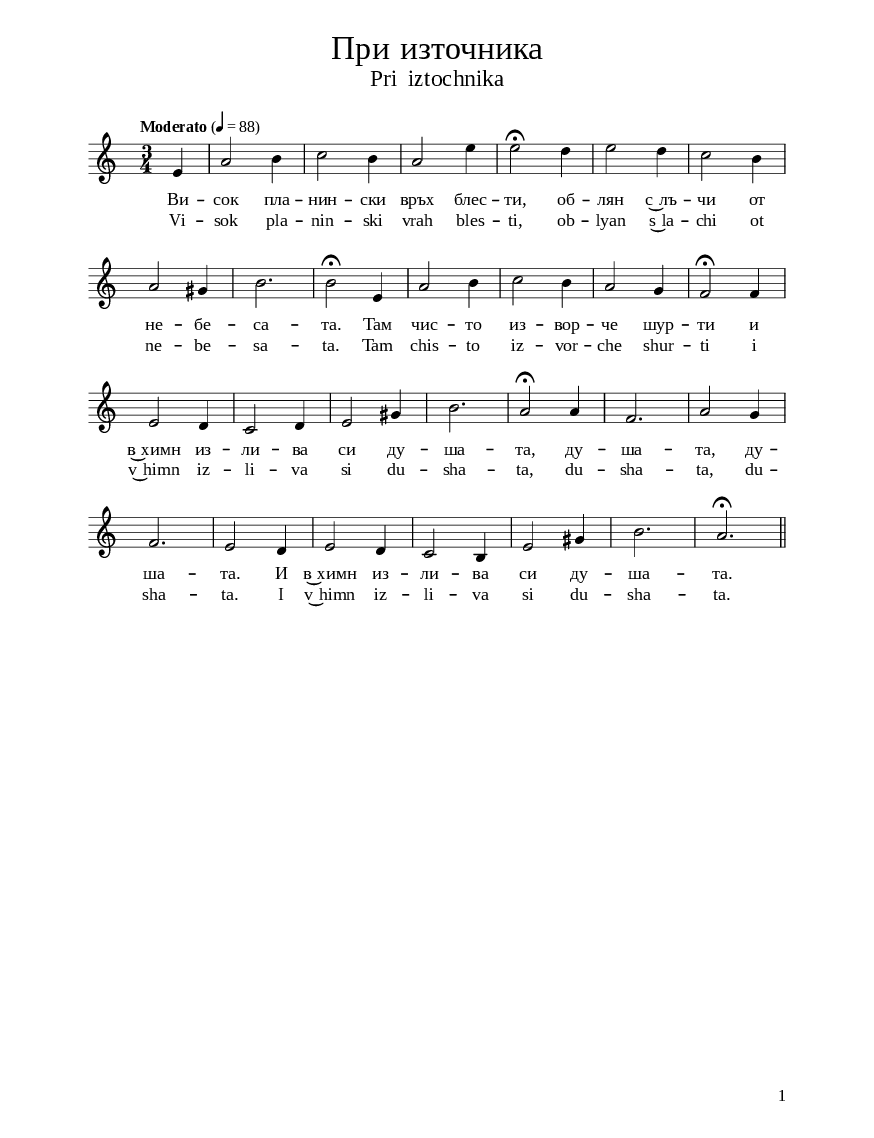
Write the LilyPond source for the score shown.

\version "2.20.0"

\paper {
  #(set-paper-size "a5")
}

\bookpart {
\paper {
  print-all-headers = ##t
  print-page-number = ##t
  print-first-page-number = ##t

  % put page numbers on the bottom
  oddHeaderMarkup = \markup ""
  evenHeaderMarkup = \markup ""
  oddFooterMarkup = \markup
    \fill-line {
      ""
      \on-the-fly #print-page-number-check-first \fromproperty #'page:page-number-string
    }
  evenFooterMarkup = \markup
    \fill-line {
      \on-the-fly #print-page-number-check-first \fromproperty #'page:page-number-string
      ""
    }

  left-margin = 1.5\cm
  right-margin = 1.5\cm
  top-margin = 1.6\cm
  bottom-margin = 1.2\cm
  ragged-bottom = ##t % do not spread the staves to fill the whole vertical space

  % change lyrics and titles font (affects notes also)
  fonts =
    #(make-pango-font-tree
     "Times New Roman"
     "DejaVu Sans"
     "DejaVu Sans Mono"
     (/ (* staff-height pt) 3.6))

  % change distance between staves
  system-system-spacing =
    #'((basic-distance . 12)
       (minimum-distance . 6)
       (padding . 1)
       (stretchability . 12))
}

\header {
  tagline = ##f
}

\score{
  \layout { 
    indent = 0.0\cm % remove first line indentation
    %ragged-last = ##t % do not spread last line to fill the whole space
    \context {
      \Score
      \omit BarNumber %remove bar numbers
    } % context

    \context { % change staff size
      \Staff
      fontSize = #+0 % affects notes size only
      \override StaffSymbol #'staff-space = #(magstep -3)
      \override StaffSymbol #'thickness = #0.5
      \override BarLine #'hair-thickness = #1
      %\override StaffSymbol #'ledger-line-thickness = #'(0 . 0)
    }

    \context { % adjust space between staff and lyrics and between the two lyric lines
      \Lyrics
      \override VerticalAxisGroup.nonstaff-relatedstaff-spacing = #'((basic-distance . 4.5))
      \override VerticalAxisGroup.nonstaff-nonstaff-spacing = #'((minimum-distance . 2))
    }
  } % layout

 
  
  \new Voice \absolute  {
  \clef treble
  \key a \minor
  \time 3/4 
  \tempo \markup { % make tempo note smaller
    \concat { "Moderato " \normal-text { "(" }
      \teeny \general-align #Y #DOWN \note #"4" #0.8
      \normal-text { " = 88)" }
    }
  }  
  \partial 4
    e'4 |  a'2 b'4 | c''2 b'4 | a'2 e''4 | e''2 \fermata d''4 | e''2 d''4 | c''2 b'4 \break |
    a'2 gis'4 | b'2. | b'2 \fermata e'4 |  a'2 b'4 | c''2 b'4 | a'2 g'4 | f'2 \fermata f'4 \break |
    e'2 d'4 | c'2 d'4 | e'2 gis'4 | b'2. | a'2 \fermata a'4 | f'2. | a'2 g'4 \break |
    f'2. | e'2 d'4 e'2 d'4 | c'2 b4 | e'2 gis'4 | b'2. | a'2.\fermata  | \bar "||" \break
  }
  
  \addlyrics {
    Ви -- сок
    пла -- нин -- ски връх блес -- ти, об -- лян с~лъ
    -- чи от не -- бе -- са -- та. Там чис -- то из
    -- вор -- че шур -- ти и в~химн из -- ли -- ва
    си ду -- ша -- та, ду -- ша -- та, ду -- ша --
    та. И в~химн из -- ли -- ва си ду -- ша -- та.
  }

  \addlyrics {
    Vi -- sok
    pla -- nin -- ski vrah bles -- ti, ob -- lyan s~la
    -- chi ot ne -- be -- sa -- ta. Tam chis -- to iz
    -- vor -- che shur -- ti i v~himn iz -- li -- va
    si du -- sha -- ta, du -- sha -- ta, du -- sha --
    ta. I v~himn iz -- li -- va si du -- sha -- ta.
  }
  
  \header {
    title = \markup \column \normal-text \fontsize #2.5 {
              \center-align
              \line { При източника }
              \vspace #-0.6
              \center-align
              \line \fontsize #-3 { Pri iztochnika}
              \vspace #-0.8
              \center-align
              \line \fontsize #-3 { " " }
            }
  }
  
  \midi{}

} % score

\pageBreak

\markup \fontsize #+2.5 {
    \hspace #1
    \override #'(baseline-skip . 2.4) % affects space between column lines
    \column {
      \line { 2. Към него пътник уморен}

\line { " "усилно се стреми с надежда.}

\line { " "С дълбока скръб обременен,}

\line { " "той нов живот си там отрежда,}

\line { " "отрежда, отрежда,}

\line { " "той нов живот си там отрежда.}
\line { " " }
\line { 3. И пита той: Да пийна ли}

\line { " "от твоята водица чиста –}

\line { " "да освежа очите си,}

\line { " "душа си страдна да очистя,}

\line { " "очистя, очистя,}

\line { " "душа си страдна да очистя?}
\line { " " }
\line { 4. Да отпочина ли; ръце,}

\line { " "лице, нозе си да измия}

\line { " "от тоз световен прах; сърце,}

\line { " "покрито с рани, да разкрия,}

\line { " "разкрия, разкрия,}

\line { " "покрито с рани, да разкрия?}
 
\line { " " } 
\line { 5. Склони, о, пътниче злочест,}

\line { " "глава си морна; утолявай}

\line { " "безмерната си жажда днес}

\line { " "от мен – и в мен се ти надявай,}

\line { " "надявай, надявай,}

\line { " "от мен и в мен се ти надявай!}
\line { " " }
\line { 6. Гласа ти мъченишки чух,}

\line { " "приех и твойта жалба мила.}

\line { " "Аз съм велик Божествен дух}

\line { " "и ще ти дам живот и сила,}

\line { " "и сила, и сила,}

\line { " "и ще ти дам живот и сила.}
\line { " " }
\line { 7. Ела, ела и пий от мен,}

\line { " "о, мило Божие създание!}

\line { " "Настъпи веч последен ден}

\line { " "на всяка мъка и страданье,}

\line { " "страданье, страданье,}

\line { " "на всяка мъка и страданье.}
    }

    \hspace #5
    \override #'(baseline-skip . 2.4)
    \column {
      \line { " "2. Kam nego patnik umoren}

\line { " "usilno se stremi s nadezhda.}
\line { " "S dalboka skrab obremenen,}

\line { " "toy nov zhivot si tam otrezhda,}

\line { " "otrezhda, otrezhda,}

\line { " "toy nov zhivot si tam otrezhda.}
\line { " " }
\line { " "3. I pita toy: “Da piyna li}

\line { " "ot tvoyata voditsa chista –}

\line { " "da osvezha ochite si,}

\line { " "dusha si stradna da ochistya,}

\line { " "ochistya, ochistya,}

\line { " "dusha si stradna da ochistya?}
\line { " " }
\line { " "4. Da otpochina li; ratse,}

\line { " "litse, noze si da izmiya}

\line { " "ot toz svetoven prah; sartse,}

\line { " "pokrito s rani, da razkriya,}

\line { " "razkriya, razkriya,}

\line { " "pokrito s rani, da razkriya?}
\line { " " }
\line { " "5. Skloni, o, patniche zlochest,}

\line { " "glava si morna; utolyavay}

\line { " "bezmernata si zhazhda dnes}

\line { " "ot men – i v men se ti nadyavay,}

\line { " "nadyavay, nadyavay,}

\line { " "ot men i v men se ti nadyavay!}
\line { " " }
\line { " "6. Glasa ti machenishki chuh,}

\line { " "prieh i tvoyta zhalba mila.}

\line { " "Az sam velik Bozhestven duh}

\line { " "i shte ti dam zhivot i sila,}

\line { " "i sila, i sila,}

\line { " "i shte ti dam zhivot i sila.}
\line { " " }
\line { " "7. Ela, ela i piy ot men,}

\line { " "o, milo Bozhie sazdanie!}

\line { " "Nastapi vech posleden den}

\line { " "na vsyaka maka i stradanye,}

\line { " "stradanye, stradanye,}

\line { " "na vsyaka maka i stradanye.}
    } %column
} % markup

\pageBreak

% include foreign translation(s) of the song
\version "2.18.2"

\markup \fill-line { \fontsize #6 "Bei der Quelle" }
\markup \null
\markup \null
\markup \fontsize #+2.5 {
    \hspace #14
    \override #'(baseline-skip . 2)
    \column {
     \line { 1. Ein hoher Berggipfel funkelt,}

\line { " " beschienen von himmlischen Strahlen. }

\line { " " Dort sprudelt eine reine Quelle }

\line { " " und in Hymnen gießt sie ihre Seele aus,}

\line { " " Seele, Seele,}

\line { " " und in Hymnen gießt sie ihre Seele aus.}
\line { " " }

\line { 2. Zu ihr strebt mühsam ein müder Wanderer}

\line { " "  mit Hoffnung. }

\line { " " Mit tiefer Trauer belastet,}

\line { " " weist er sich dort ein neues Leben zu,}

\line { " " er weist sich, er weist sich}

\line { " " ein neues Leben zu.}
\line { " " }

\line { 3. Und er fragt: }

\line { " " Darf ich von deinem}

\line { " " reinen Wasser trinken, }

\line { " " damit ich meine Augen erquicke,}

\line { " " damit ich meine leidende Seele reinige,}

\line { " " reinige, reinige,}

\line { " " damit ich meine leidende Seele reinige?}
\line { " " }

\line {  4. Darf ich mich erholen;}

\line { " " mein Gesicht und meine Füße }

\line { " " von diesem weltlichen Staub reinigen,}

\line { " " mein mit Wunden bedecktes Herz öffnen,}

\line { " " öffnen, öffnen,}

\line { " " mein mit Wunden bedecktes Herz öffnen?}
\line { " " }

\line {  5. Neige dein Haupt, oh, unglücklicher Wanderer: }

\line { " " lösche heute deinen unendlichen Durst}

\line { " " durch mich und hoffe auf mich,}

\line { " " hoffe, hoffe auf mich und}

\line { " " hoffe du auf mich!}
\line { " " }

\line {  6. Ich habe deine Märtyrerstimme gehört,}

\line { " " deine liebe Klage vernommen. }

\line { " " Ich bin ein großer, göttlicher Geist}

\line { " " und werde dir Leben und Kraft }

\line { " " und Kraft und Kraft}

\line { " " und ich werde dir Leben und Kraft geben.}
\line { " " }

\line {  7. Komm, komm und stille deinen Durst bei mir,}

\line { " " oh geliebtes göttliches Geschöpf. }

\line { " " Angebrochen ist der letzte Tag}

\line { " " von aller Qual und Trauer,}

\line { " " Trauer, Trauer,}

\line { " " von aller Qual und Trauer.}
    }
}


} % bookpart


%{
convert-ly (GNU LilyPond) 2.20.0  convert-ly: Processing `'...
Applying conversion: 2.19.2, 2.19.7, 2.19.11, 2.19.16, 2.19.22,
2.19.24, 2.19.28, 2.19.29, 2.19.32, 2.19.40, 2.19.46, 2.19.49,
2.19.80, 2.20.0
%}
